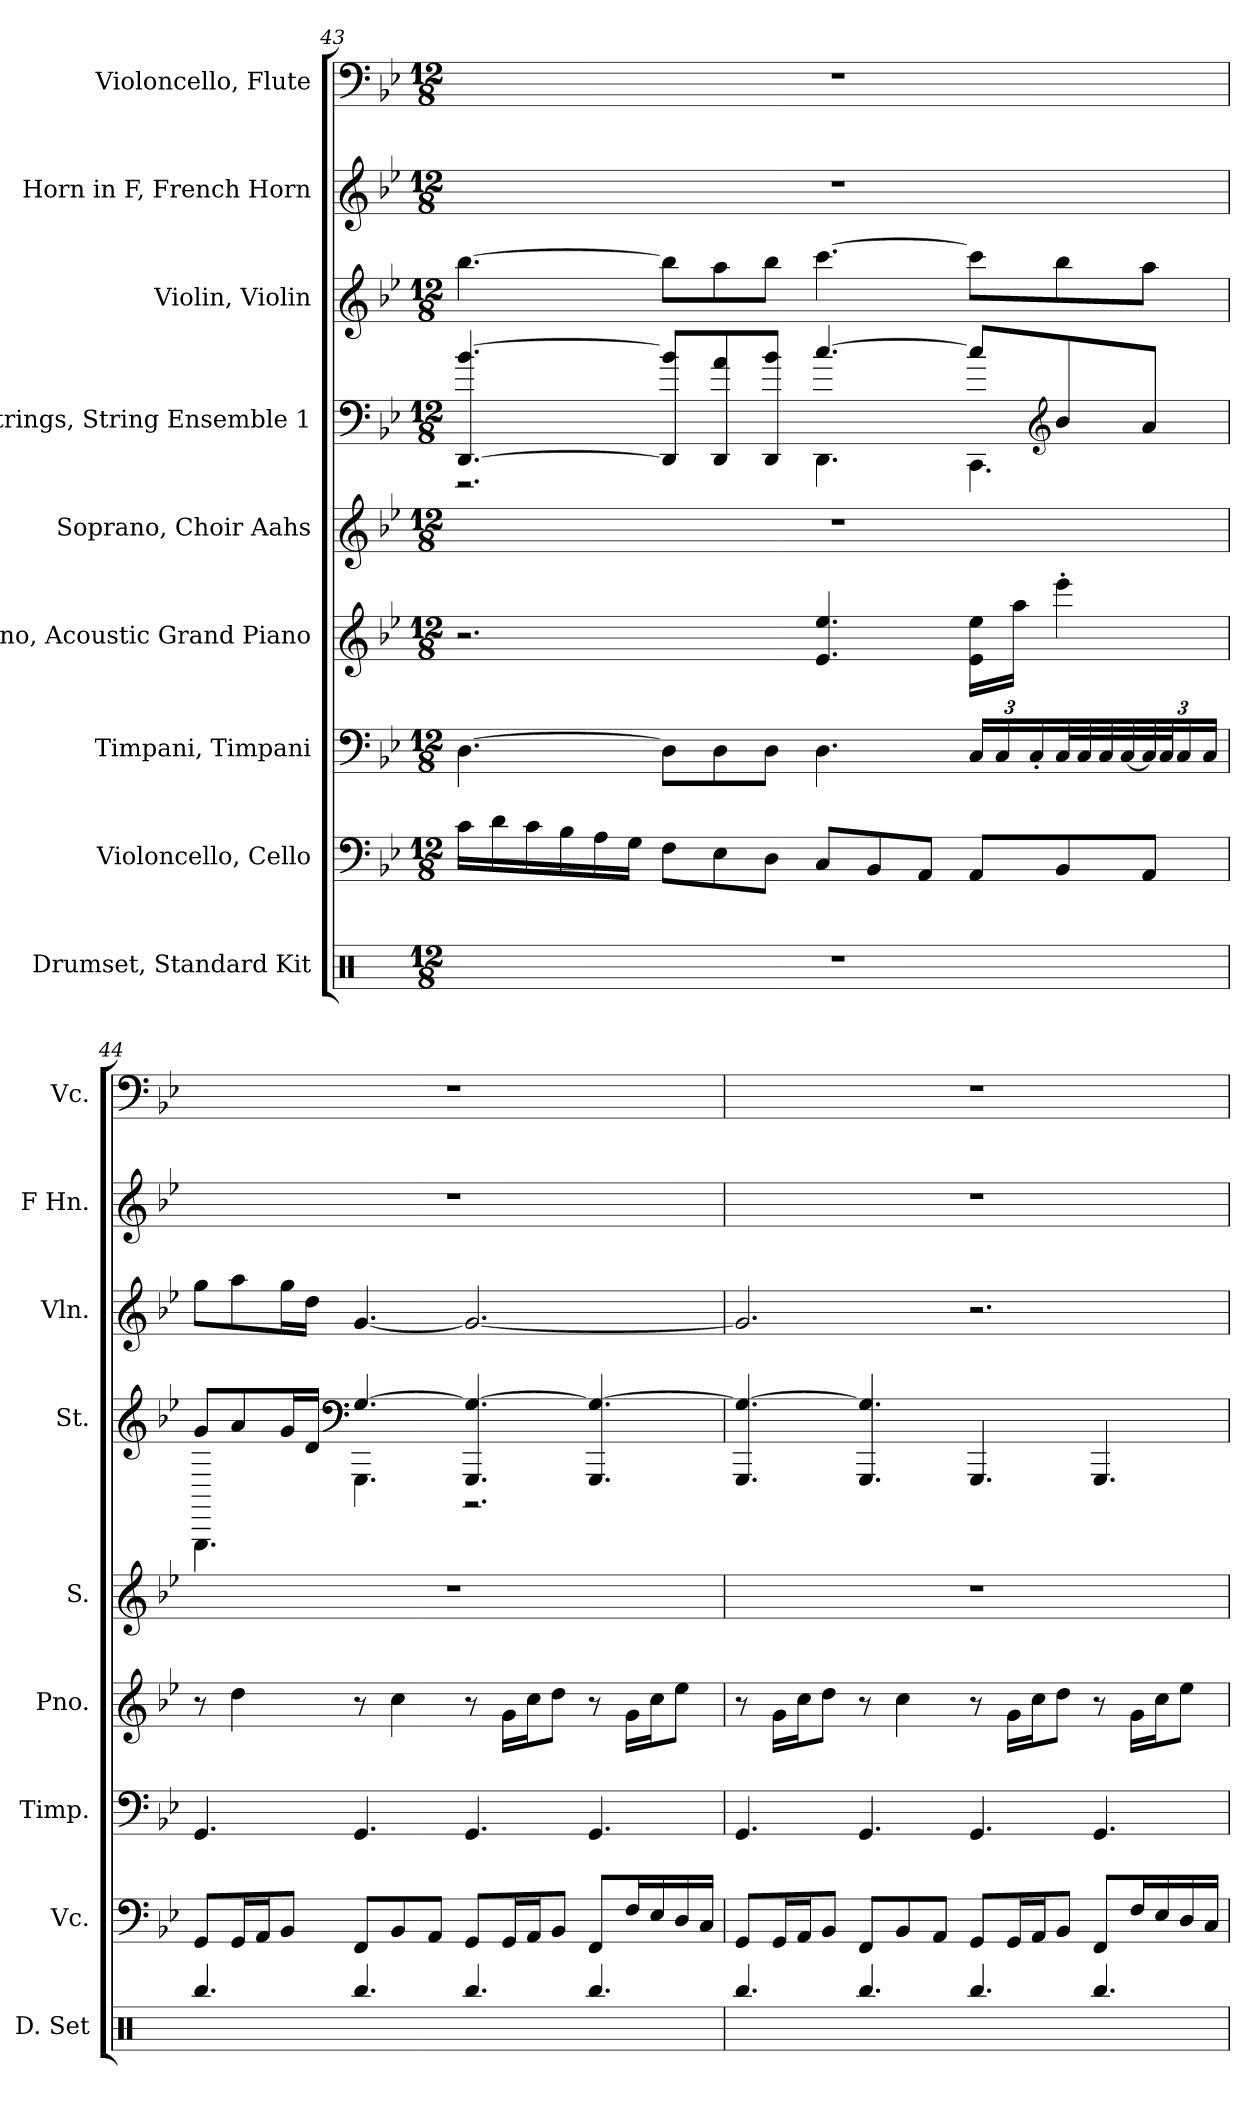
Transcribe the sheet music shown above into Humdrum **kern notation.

**kern	**kern	**kern	**kern	**kern	**kern	**kern	**kern	**kern
*part9	*part8	*part7	*part6	*part5	*part4	*part3	*part2	*part1
*staff9	*staff8	*staff7	*staff6	*staff5	*staff4	*staff3	*staff2	*staff1
*I"Drumset, Standard Kit	*I"Violoncello, Cello	*I"Timpani, Timpani	*I"Piano, Acoustic Grand Piano	*I"Soprano, Choir Aahs	*I"Strings, String Ensemble 1	*I"Violin, Violin	*I"Horn in F, French Horn	*I"Violoncello, Flute
*I'D. Set	*I'Vc.	*I'Timp.	*I'Pno.	*I'S.	*I'St.	*I'Vln.	*I'F Hn.	*I'Vc.
!!LO:PB:g=z
*clefX	*clefF4	*clefF4	*clefG2	*clefG2	*clefF4	*clefG2	*clefG2	*clefF4
*	*	*	*	*	*	*	*ITrd4c7	*
*k[]	*k[b-e-]	*k[b-e-]	*k[b-e-]	*k[b-e-]	*k[b-e-]	*k[b-e-]	*k[b-e-a-]	*k[b-e-]
*M12/8	*M12/8	*M12/8	*M12/8	*M12/8	*M12/8	*M12/8	*M12/8	*M12/8
=43	=43	=43	=43	=43	=43	=43	=43	=43
*	*	*	*	*	*^	*	*	*
1.r	16c\LL	[4.D\	2.r	1.r	[4.DD/ [4.b-/	2.r	[4.bb-\	1.r	1.r
.	16d\	.	.	.	.	.	.	.	.
.	16c\	.	.	.	.	.	.	.	.
.	16B-\	.	.	.	.	.	.	.	.
.	16A\	.	.	.	.	.	.	.	.
.	16G\JJ	.	.	.	.	.	.	.	.
.	8F\L	8D\L]	.	.	8DD/] 8b-/]L	.	8bb-\L]	.	.
.	8E-\	8D\	.	.	8DD/ 8a/	.	8aa\	.	.
.	8D\J	8D\J	.	.	8DD/ 8b-/J	.	8bb-\J	.	.
.	8C/L	4.D\	4.e-/ 4.ee-/	.	[4.cc/	4.DD\	[4.ccc\	.	.
.	8BB-/	.	.	.	.	.	.	.	.
.	8AA/J	.	.	.	.	.	.	.	.
*	*	*Xbrackettup	*	*	*	*	*	*	*
.	8AA/L	24C/LL	16e-\ 16ee-\LL	.	8cc/L]	4.CC\	8ccc\L]	.	.
.	.	24C/	.	.	.	.	.	.	.
.	.	.	16aa\JJ	.	.	.	.	.	.
.	.	24C'/	.	.	.	.	.	.	.
*	*	*	*	*	*clefG2	*	*	*	*
.	8BB-/	32C/L	4eee-'\	.	8b-/	.	8bb-\	.	.
.	.	32C/	.	.	.	.	.	.	.
.	.	32C/	.	.	.	.	.	.	.
.	.	[32C/	.	.	.	.	.	.	.
.	8AA/J	48C/]	.	.	8a/J	.	8aa\J	.	.
.	.	48C/J	.	.	.	.	.	.	.
.	.	24C/	.	.	.	.	.	.	.
.	.	24C/JJ	.	.	.	.	.	.	.
!!LO:PB:g=z
=44	=44	=44	=44	=44	=44	=44	=44	=44	=44
4.Rbb/	8GG/L	4.GG/	8r	1.r	8g/L	4.GGG\	8gg\L	1.r	1.r
.	16GG/L	.	4dd\	.	8a/	.	8aa\	.	.
.	16AA/J	.	.	.	.	.	.	.	.
.	8BB-/J	.	.	.	16g/L	.	16gg\L	.	.
.	.	.	.	.	16d/JJ	.	16dd\JJ	.	.
*	*	*	*	*	*clefF4	*	*	*	*
4.Rbb/	8FF/L	4.GG/	8r	.	[4.G/	4.GGG\	[4.g/	.	.
.	8BB-/	.	4cc\	.	.	.	.	.	.
.	8AA/J	.	.	.	.	.	.	.	.
4.Rbb/	8GG/L	4.GG/	8r	.	4.GGG/ 4.G/_	2.r	2.g/_	.	.
.	16GG/L	.	16g\LL	.	.	.	.	.	.
.	16AA/J	.	16cc\J	.	.	.	.	.	.
.	8BB-/J	.	8dd\J	.	.	.	.	.	.
4.Rbb/	8FF/L	4.GG/	8r	.	4.GGG/ 4.G/_	.	.	.	.
.	16F/L	.	16g\LL	.	.	.	.	.	.
.	16E-/	.	16cc\J	.	.	.	.	.	.
.	16D/	.	8ee-\J	.	.	.	.	.	.
.	16C/JJ	.	.	.	.	.	.	.	.
*	*	*	*	*	*v	*v	*	*	*
=45	=45	=45	=45	=45	=45	=45	=45	=45
4.Rbb/	8GG/L	4.GG/	8r	1.r	4.GGG/ 4.G/_	2.g/]	1.r	1.r
.	16GG/L	.	16g\LL	.	.	.	.	.
.	16AA/J	.	16cc\J	.	.	.	.	.
.	8BB-/J	.	8dd\J	.	.	.	.	.
4.Rbb/	8FF/L	4.GG/	8r	.	4.GGG/ 4.G/]	.	.	.
.	8BB-/	.	4cc\	.	.	.	.	.
.	8AA/J	.	.	.	.	.	.	.
4.Rbb/	8GG/L	4.GG/	8r	.	4.GGG/	2.r	.	.
.	16GG/L	.	16g\LL	.	.	.	.	.
.	16AA/J	.	16cc\J	.	.	.	.	.
.	8BB-/J	.	8dd\J	.	.	.	.	.
4.Rbb/	8FF/L	4.GG/	8r	.	4.GGG/	.	.	.
.	16F/L	.	16g\LL	.	.	.	.	.
.	16E-/	.	16cc\J	.	.	.	.	.
.	16D/	.	8ee-\J	.	.	.	.	.
.	16C/JJ	.	.	.	.	.	.	.
=	=	=	=	=	=	=	=	=
*-	*-	*-	*-	*-	*-	*-	*-	*-
